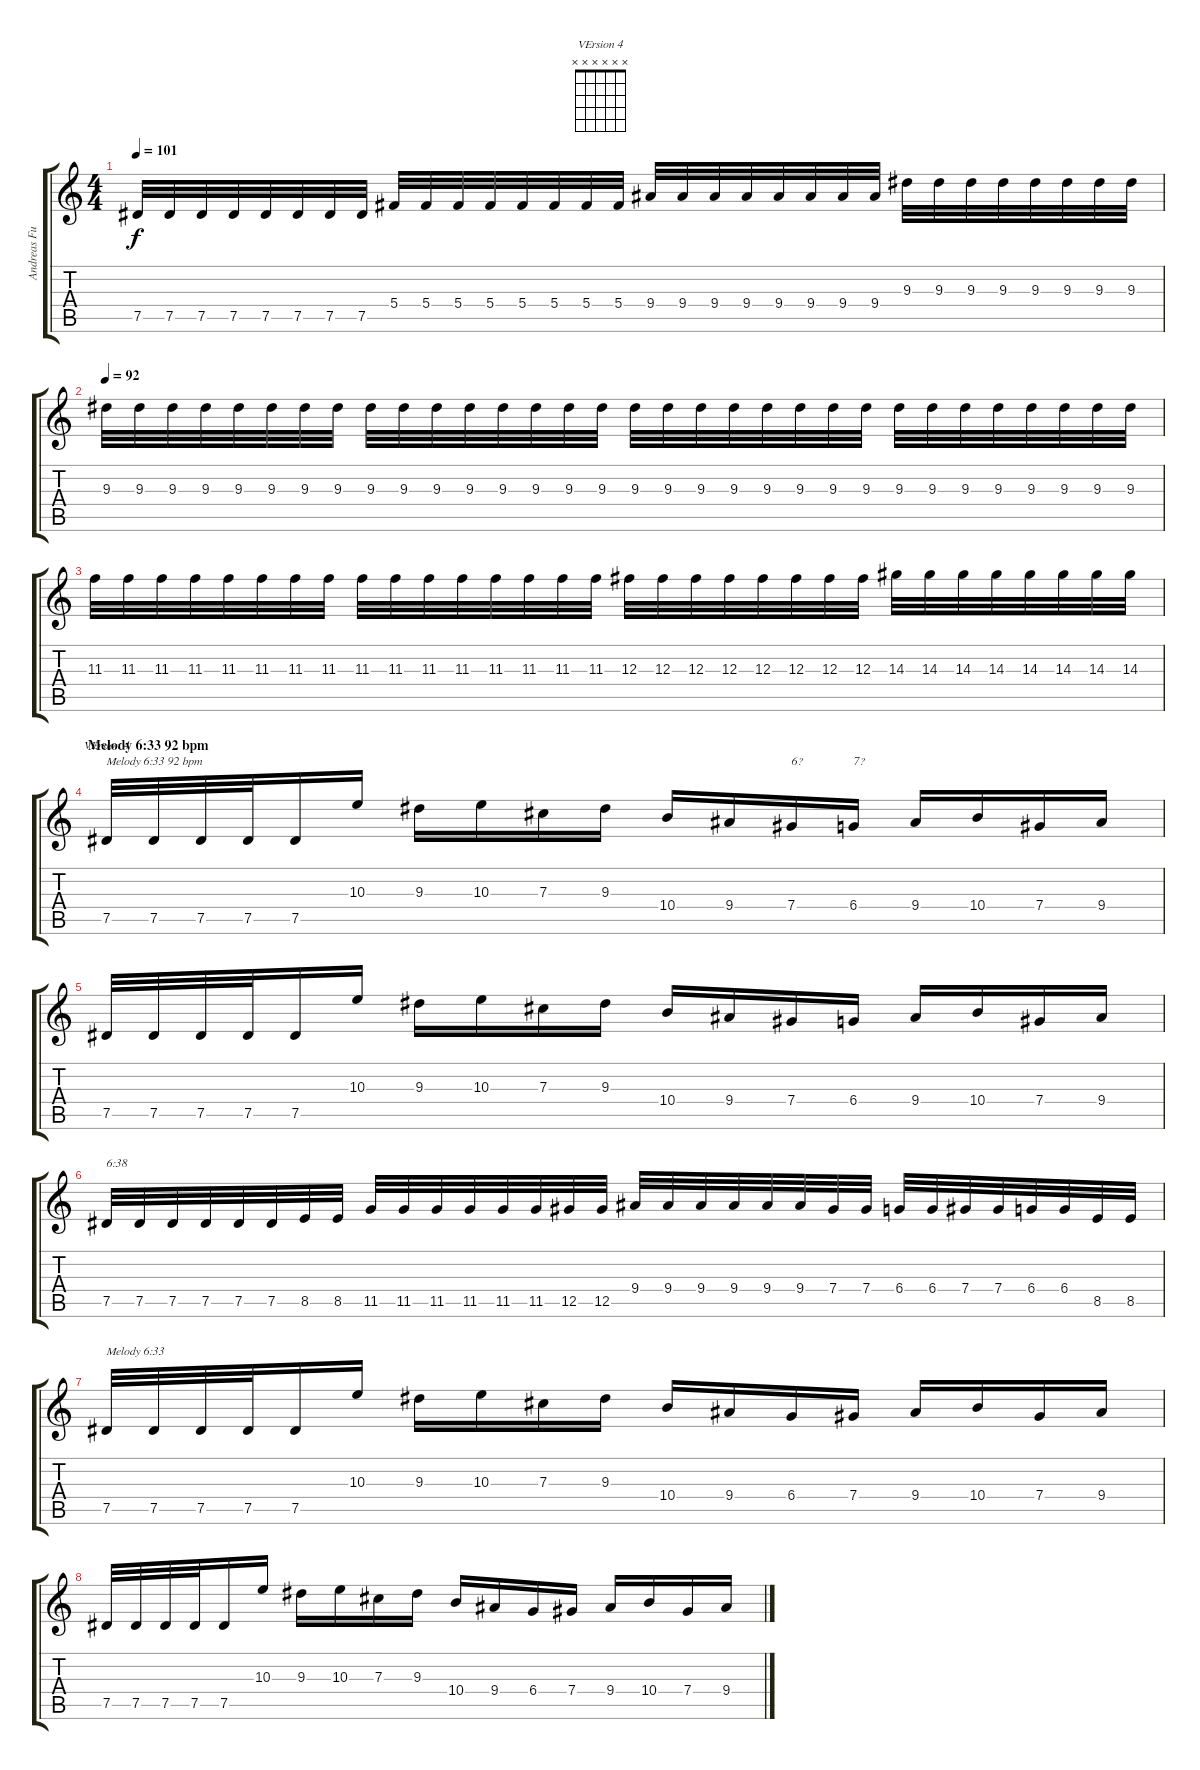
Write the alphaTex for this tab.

\track ("Andreas Fullmestad (D# Tuning)" "Andreas Fu") {instrument distortionguitar}
\staff {score tabs}
\tuning (Eb4 Bb3 Gb3 Db3 Ab2 Eb2) {hide}
\chord ("VErsion 4" x x x x x x)
\ts (4 4)
\tempo 101
\clef g2
\ks c
7.5.32{dy f} 7.5.32 7.5.32 7.5.32 7.5.32 7.5.32 7.5.32 7.5.32 5.4.32 5.4.32 5.4.32 5.4.32 5.4.32 5.4.32 5.4.32 5.4.32 9.4.32 9.4.32 9.4.32 9.4.32 9.4.32 9.4.32 9.4.32 9.4.32 9.3.32 9.3.32 9.3.32 9.3.32 9.3.32 9.3.32 9.3.32 9.3.32 |
\tempo 92
9.3.32 9.3.32 9.3.32 9.3.32 9.3.32 9.3.32 9.3.32 9.3.32 9.3.32 9.3.32 9.3.32 9.3.32 9.3.32 9.3.32 9.3.32 9.3.32 9.3.32 9.3.32 9.3.32 9.3.32 9.3.32 9.3.32 9.3.32 9.3.32 9.3.32 9.3.32 9.3.32 9.3.32 9.3.32 9.3.32 9.3.32 9.3.32 |
11.3.32 11.3.32 11.3.32 11.3.32 11.3.32 11.3.32 11.3.32 11.3.32 11.3.32 11.3.32 11.3.32 11.3.32 11.3.32 11.3.32 11.3.32 11.3.32 12.3.32 12.3.32 12.3.32 12.3.32 12.3.32 12.3.32 12.3.32 12.3.32 14.3.32 14.3.32 14.3.32 14.3.32 14.3.32 14.3.32 14.3.32 14.3.32 |
\section ("" "Melody 6:33 92 bpm")
7.5.32{ch "VErsion 4" txt "Melody 6:33 92 bpm"} 7.5.32 7.5.32 7.5.32 7.5.16 10.3.16 9.3.16 10.3.16 7.3.16 9.3.16 10.4.16 9.4.16 7.4.16{txt "6?"} 6.4.16{txt "7?"} 9.4.16 10.4.16 7.4.16 9.4.16 |
7.5.32 7.5.32 7.5.32 7.5.32 7.5.16 10.3.16 9.3.16 10.3.16 7.3.16 9.3.16 10.4.16 9.4.16 7.4.16 6.4.16 9.4.16 10.4.16 7.4.16 9.4.16 |
7.5.32{txt "6:38"} 7.5.32 7.5.32 7.5.32 7.5.32 7.5.32 8.5.32 8.5.32 11.5.32 11.5.32 11.5.32 11.5.32 11.5.32 11.5.32 12.5.32 12.5.32 9.4.32 9.4.32 9.4.32 9.4.32 9.4.32 9.4.32 7.4.32 7.4.32 6.4.32 6.4.32 7.4.32 7.4.32 6.4.32 6.4.32 8.5.32 8.5.32 |
7.5.32{txt "Melody 6:33"} 7.5.32 7.5.32 7.5.32 7.5.16 10.3.16 9.3.16 10.3.16 7.3.16 9.3.16 10.4.16 9.4.16 6.4.16 7.4.16 9.4.16 10.4.16 7.4.16 9.4.16 |
7.5.32 7.5.32 7.5.32 7.5.32 7.5.16 10.3.16 9.3.16 10.3.16 7.3.16 9.3.16 10.4.16 9.4.16 6.4.16 7.4.16 9.4.16 10.4.16 7.4.16 9.4.16
